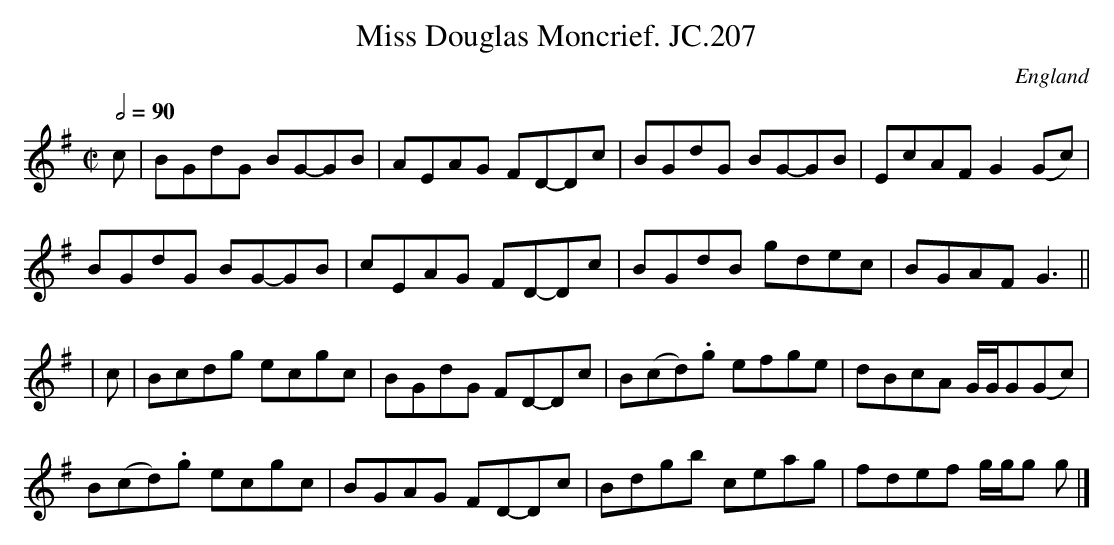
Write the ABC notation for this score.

X:1
T:Miss Douglas Moncrief. JC.207
L:1/8
M:C|
O:England
Q:2/4=90
K:G
c|\
BGdG BG-GB|AEAG FD-Dc|BGdG BG-GB|EcAF G2(Gc)|!
BGdG BG-GB|cEAG FD-Dc|BGdB gdec|BGAFG3||!
|c|Bcdg ecgc|BGdG FD-Dc|B(cd).g efge|dBcA G/G/G(Gc)|!
B(cd).g ecgc|BGAG FD-Dc|Bdgb ceag|fdef g/g/g g|]
